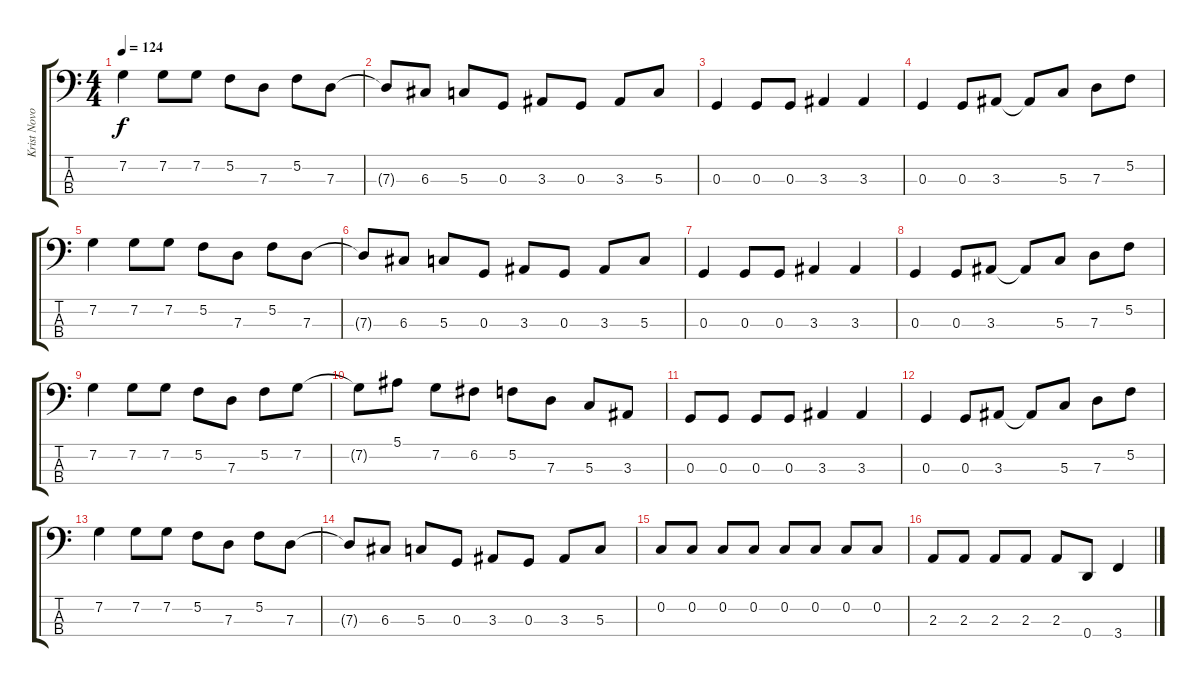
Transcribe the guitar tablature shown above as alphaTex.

\track ("Krist Novoselic" "Krist Novo") {instrument electricbassfinger}
\staff {score tabs}
\tuning (F2 C2 G1 D1) {hide}
\ts (4 4)
\tempo 124
\clef f4
\ks c
7.2.4{dy f} 7.2.8 7.2.8 5.2.8 7.3.8 5.2.8 7.3.8 |
7.3{t}.8 6.3.8 5.3.8 0.3.8 3.3.8 0.3.8 3.3.8 5.3.8 |
0.3.4 0.3.8 0.3.8 3.3.4 3.3.4 |
0.3.4 0.3.8 3.3.8 3.3{t}.8 5.3.8 7.3.8 5.2.8 |
7.2.4 7.2.8 7.2.8 5.2.8 7.3.8 5.2.8 7.3.8 |
7.3{t}.8 6.3.8 5.3.8 0.3.8 3.3.8 0.3.8 3.3.8 5.3.8 |
0.3.4 0.3.8 0.3.8 3.3.4 3.3.4 |
0.3.4 0.3.8 3.3.8 3.3{t}.8 5.3.8 7.3.8 5.2.8 |
7.2.4 7.2.8 7.2.8 5.2.8 7.3.8 5.2.8 7.2.8 |
7.2{t}.8 5.1.8 7.2.8 6.2.8 5.2.8 7.3.8 5.3.8 3.3.8 |
0.3.8 0.3.8 0.3.8 0.3.8 3.3.4 3.3.4 |
0.3.4 0.3.8 3.3.8 3.3{t}.8 5.3.8 7.3.8 5.2.8 |
7.2.4 7.2.8 7.2.8 5.2.8 7.3.8 5.2.8 7.3.8 |
7.3{t}.8 6.3.8 5.3.8 0.3.8 3.3.8 0.3.8 3.3.8 5.3.8 |
0.2.8 0.2.8 0.2.8 0.2.8 0.2.8 0.2.8 0.2.8 0.2.8 |
2.3.8 2.3.8 2.3.8 2.3.8 2.3.8 0.4.8 3.4.4
